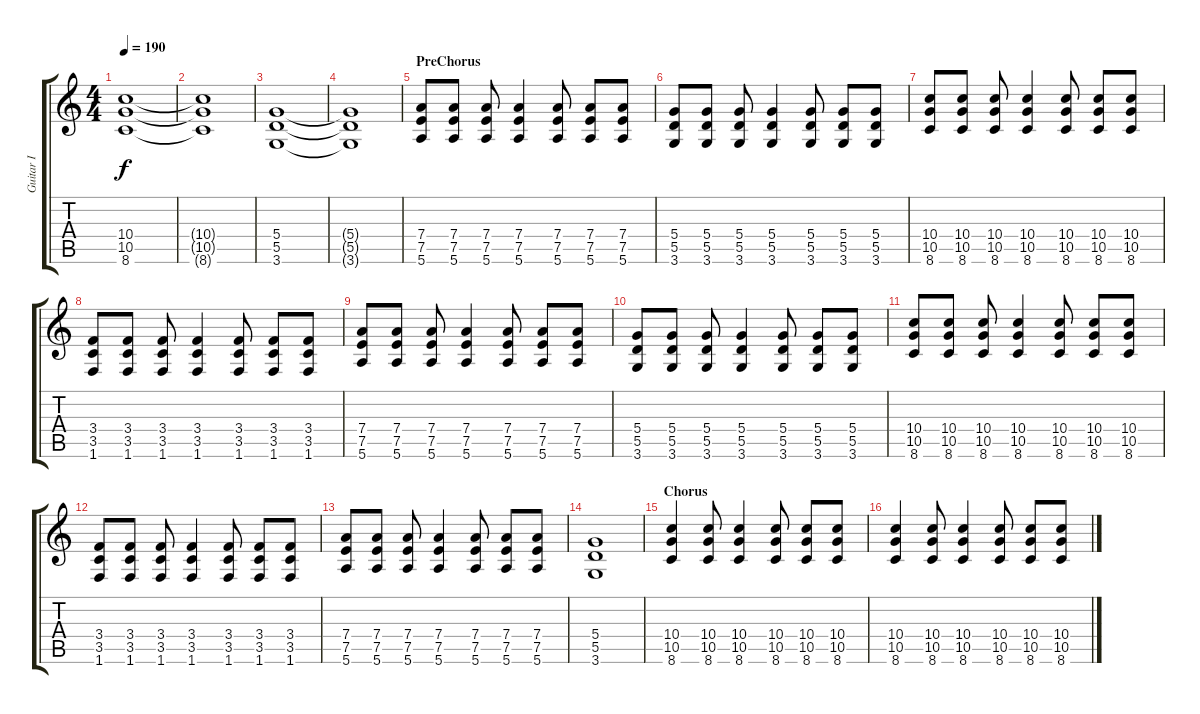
\track ("Guitar I" "Guitar I") {instrument distortionguitar}
\staff {score tabs}
\tuning (E4 B3 G3 D3 A2 E2) {hide}
\ts (4 4)
\tempo 190
\clef g2
\ks c
(10.4 10.5 8.6).1{dy f} |
(10.4{t} 10.5{t} 8.6{t}).1 |
(5.4 5.5 3.6).1 |
(5.4{t} 5.5{t} 3.6{t}).1 |
\section ("" "PreChorus")
(7.4 7.5 5.6).8 (7.4 7.5 5.6).8 (7.4 7.5 5.6).8 (7.4 7.5 5.6).4 (7.4 7.5 5.6).8 (7.4 7.5 5.6).8 (7.4 7.5 5.6).8 |
(5.4 5.5 3.6).8 (5.4 5.5 3.6).8 (5.4 5.5 3.6).8 (5.4 5.5 3.6).4 (5.4 5.5 3.6).8 (5.4 5.5 3.6).8 (5.4 5.5 3.6).8 |
(10.4 10.5 8.6).8 (10.4 10.5 8.6).8 (10.4 10.5 8.6).8 (10.4 10.5 8.6).4 (10.4 10.5 8.6).8 (10.4 10.5 8.6).8 (10.4 10.5 8.6).8 |
(3.4 3.5 1.6).8 (3.4 3.5 1.6).8 (3.4 3.5 1.6).8 (3.4 3.5 1.6).4 (3.4 3.5 1.6).8 (3.4 3.5 1.6).8 (3.4 3.5 1.6).8 |
(7.4 7.5 5.6).8 (7.4 7.5 5.6).8 (7.4 7.5 5.6).8 (7.4 7.5 5.6).4 (7.4 7.5 5.6).8 (7.4 7.5 5.6).8 (7.4 7.5 5.6).8 |
(5.4 5.5 3.6).8 (5.4 5.5 3.6).8 (5.4 5.5 3.6).8 (5.4 5.5 3.6).4 (5.4 5.5 3.6).8 (5.4 5.5 3.6).8 (5.4 5.5 3.6).8 |
(10.4 10.5 8.6).8 (10.4 10.5 8.6).8 (10.4 10.5 8.6).8 (10.4 10.5 8.6).4 (10.4 10.5 8.6).8 (10.4 10.5 8.6).8 (10.4 10.5 8.6).8 |
(3.4 3.5 1.6).8 (3.4 3.5 1.6).8 (3.4 3.5 1.6).8 (3.4 3.5 1.6).4 (3.4 3.5 1.6).8 (3.4 3.5 1.6).8 (3.4 3.5 1.6).8 |
(7.4 7.5 5.6).8 (7.4 7.5 5.6).8 (7.4 7.5 5.6).8 (7.4 7.5 5.6).4 (7.4 7.5 5.6).8 (7.4 7.5 5.6).8 (7.4 7.5 5.6).8 |
(5.4 5.5 3.6).1 |
\section ("" "Chorus")
(10.4 10.5 8.6).4 (10.4 10.5 8.6).8 (10.4 10.5 8.6).4 (10.4 10.5 8.6).8 (10.4 10.5 8.6).8 (10.4 10.5 8.6).8 |
(10.4 10.5 8.6).4 (10.4 10.5 8.6).8 (10.4 10.5 8.6).4 (10.4 10.5 8.6).8 (10.4 10.5 8.6).8 (10.4 10.5 8.6).8
